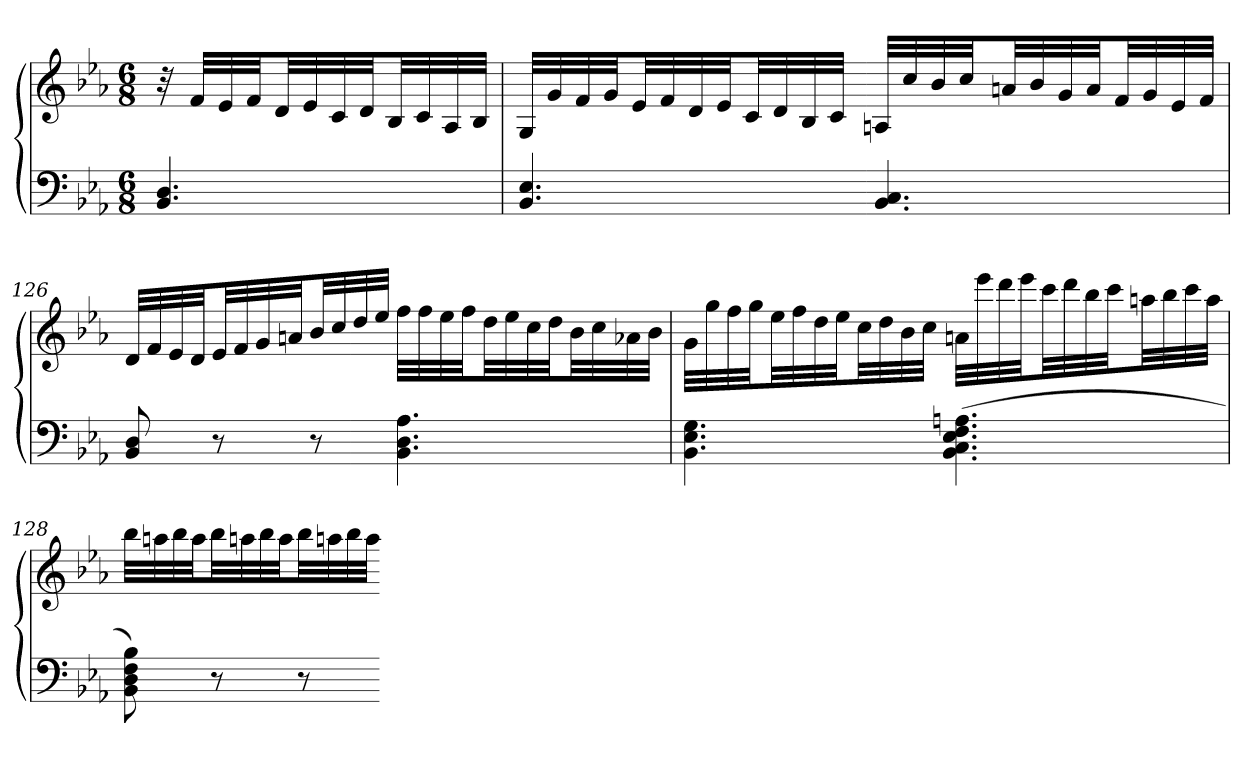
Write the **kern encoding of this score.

**kern	**kern
*part1	*part1
*staff2	*staff1
*clefF4	*clefG2
*k[b-e-a-]	*k[b-e-a-]
*M6/8	*M6/8
=	=
4.BB- 4.D	32r
.	32fLLL
.	32e-
.	32fJJ
.	32dLL
.	32e-
.	32c
.	32dJJ
.	32B-LL
.	32c
.	32A-
.	32B-JJJ
=125	=125
4.BB- 4.E-	32GLLL
.	32g
.	32f
.	32gJJ
.	32e-LL
.	32f
.	32d
.	32e-JJ
.	32cLL
.	32d
.	32B-
.	32cJJJ
4.BB- 4.C	32AnLLL
.	32cc
.	32b-
.	32ccJJ
.	32anLL
.	32b-
.	32g
.	32aJJ
.	32fLL
.	32g
.	32e-
.	32fJJJ
=126	=126
8BB- 8D	32dLLL
.	32f
.	32e-
.	32dJJ
8r	32e-LL
.	32f
.	32g
.	32anJJ
8r	32b-LL
.	32cc
.	32dd
.	32ee-JJJ
4.BB- 4.D 4.A-	32ffLLL
.	32ff
.	32ee-
.	32ffJJ
.	32ddLL
.	32ee-
.	32cc
.	32ddJJ
.	32b-LL
.	32cc
.	32a-X
.	32b-JJJ
=127	=127
4.BB- 4.E- 4.G	32gLLL
.	32gg
.	32ff
.	32ggJJ
.	32ee-LL
.	32ff
.	32dd
.	32ee-JJ
.	32ccLL
.	32dd
.	32b-
.	32ccJJJ
(4.BB- 4.C 4.E- 4.F 4.An	32anLLL
.	32eee-
.	32ddd
.	32eee-JJ
.	32cccLL
.	32ddd
.	32bb-
.	32cccJJ
.	32aanLL
.	32bb-
.	32ccc
.	32aaJJJ
=128	=128
8BB- 8D 8F 8B-)	32bb-LLL
.	32aan
.	32bb-
.	32aaJJ
8r	32bb-LL
.	32aan
.	32bb-
.	32aaJJ
8r	32bb-LL
.	32aan
.	32bb-
.	32aaJJJ
=-	=-
*-	*-
